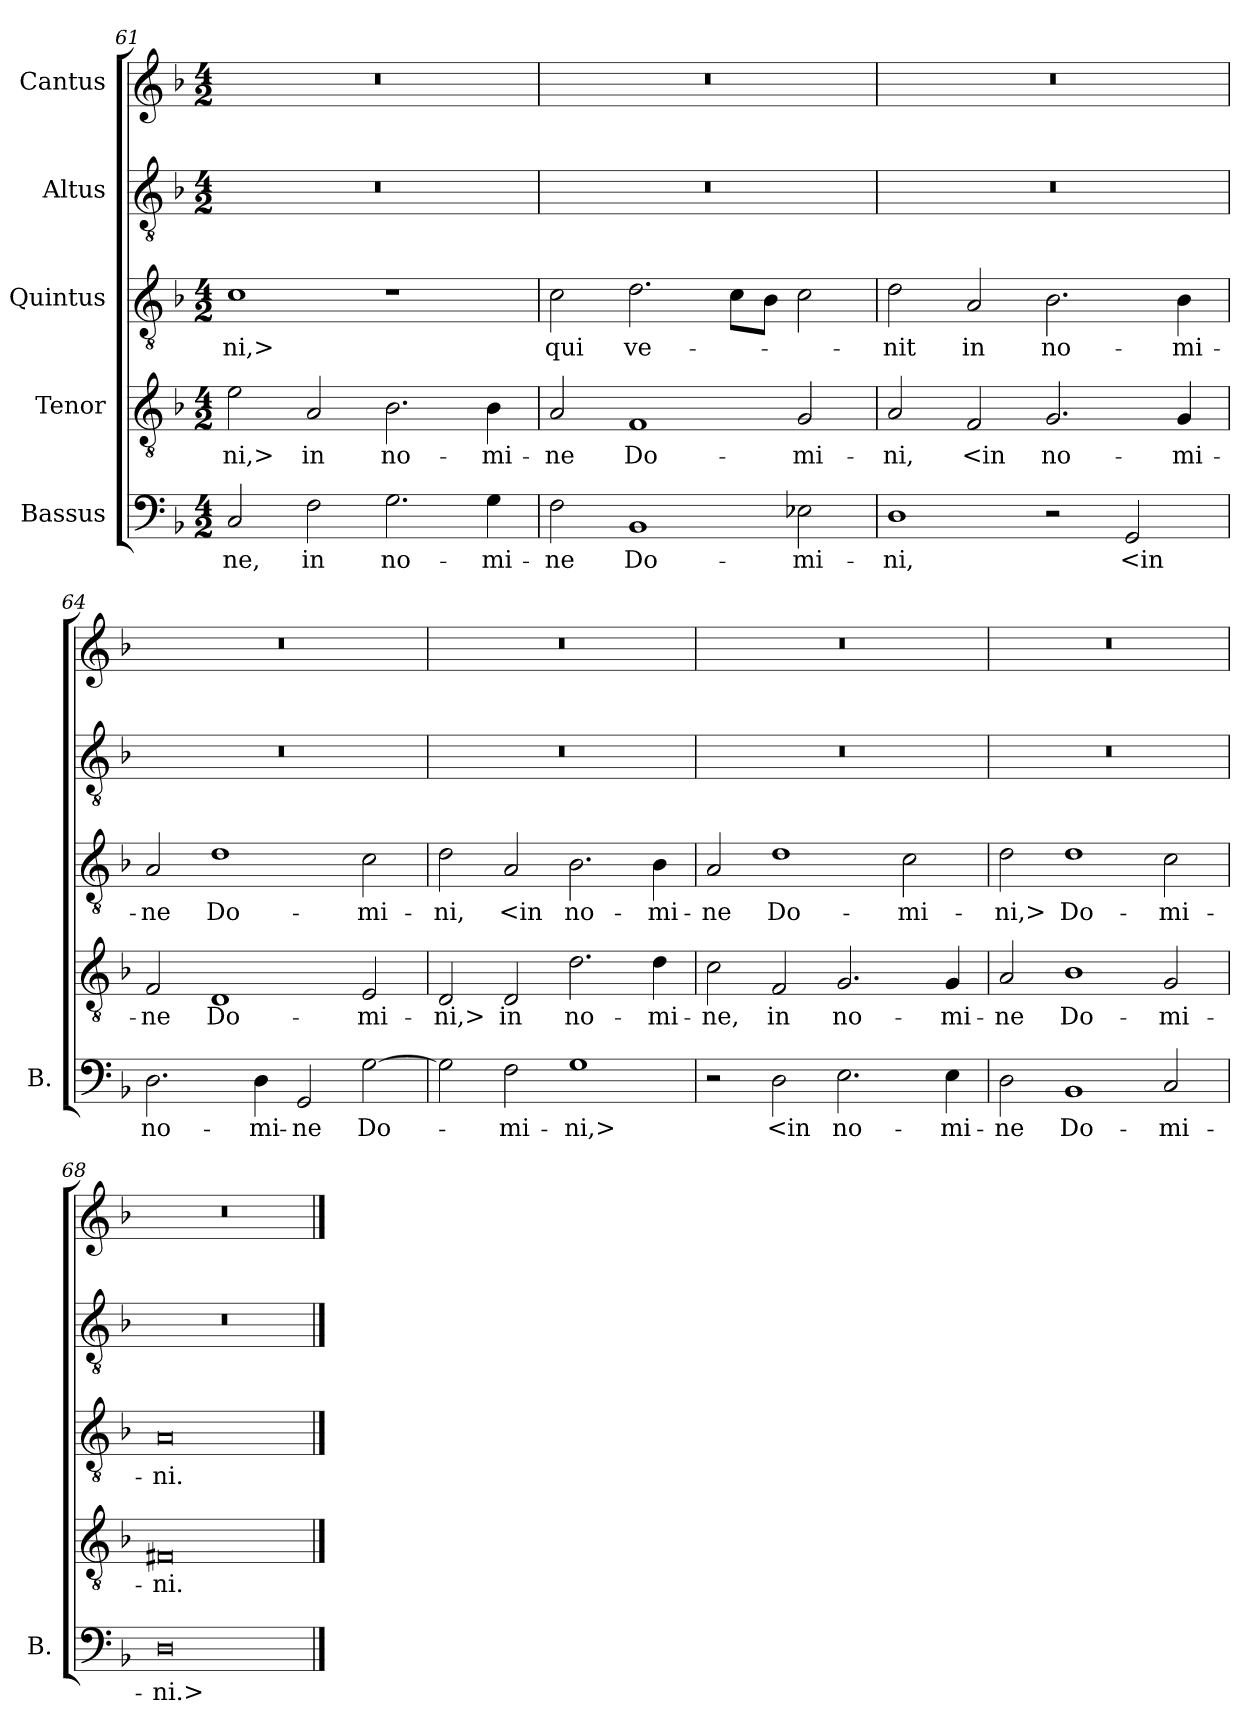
**kern	**text	**kern	**text	**kern	**text	**kern	**kern
*part5	*part5	*part4	*part4	*part3	*part3	*part2	*part1
*staff5	*staff5	*staff4	*staff4	*staff3	*staff3	*staff2	*staff1
*I"Bassus	*	*I"Tenor	*	*I"Quintus	*	*I"Altus	*I"Cantus
*I'B.	*	*	*	*	*	*	*
*clefF4	*	*clefGv2	*	*clefGv2	*	*clefGv2	*clefG2
*	*	*ITrd7c12	*	*ITrd7c12	*	*ITrd7c12	*
*k[b-]	*	*k[b-]	*	*k[b-]	*	*k[b-]	*k[b-]
*F:	*	*F:	*	*F:	*	*F:	*F:
*M4/2	*	*M4/2	*	*M4/2	*	*M4/2	*M4/2
=61	=61	=61	=61	=61	=61	=61	=61
2C/	-ne,	2E\	-ni,>	1C\	-ni,>	0r	0r
2F\	in	2AA/	in	.	.	.	.
2.G\	no-	2.BB-\	no-	1r	.	.	.
4G\	-mi-	4BB-\	-mi-	.	.	.	.
=62	=62	=62	=62	=62	=62	=62	=62
2F\	-ne	2AA/	-ne	2C\	qui	0r	0r
1BB-/	Do-	1FF/	Do-	2.D\	ve-	.	.
.	.	.	.	8C\L	.	.	.
.	.	.	.	8BB-\J	.	.	.
2E-\	-mi-	2GG/	-mi-	2C\	.	.	.
=63	=63	=63	=63	=63	=63	=63	=63
1D\	-ni,	2AA/	-ni,	2D\	-nit	0r	0r
.	.	2FF/	<in	2AA/	in	.	.
2r	.	2.GG/	no-	2.BB-\	no-	.	.
2GG/	<in	.	.	.	.	.	.
.	.	4GG/	-mi-	4BB-\	-mi-	.	.
=64	=64	=64	=64	=64	=64	=64	=64
2.D\	no-	2FF/	-ne	2AA/	-ne	0r	0r
.	.	1DD/	Do-	1D\	Do-	.	.
4D\	-mi-	.	.	.	.	.	.
2GG/	-ne	.	.	.	.	.	.
[2G\	Do-	2EE/	-mi-	2C\	-mi-	.	.
=65	=65	=65	=65	=65	=65	=65	=65
2G\]	.	2DD/	-ni,>	2D\	-ni,	0r	0r
2F\	-mi-	2DD/	in	2AA/	<in	.	.
1G\	-ni,>	2.D\	no-	2.BB-\	no-	.	.
.	.	4D\	-mi-	4BB-\	-mi-	.	.
=66	=66	=66	=66	=66	=66	=66	=66
2r	.	2C\	-ne,	2AA/	-ne	0r	0r
2D\	<in	2FF/	in	1D\	Do-	.	.
2.E\	no-	2.GG/	no-	.	.	.	.
.	.	.	.	2C\	-mi-	.	.
4E\	-mi-	4GG/	-mi-	.	.	.	.
=67	=67	=67	=67	=67	=67	=67	=67
2D\	-ne	2AA/	-ne	2D\	-ni,>	0r	0r
1BB-/	Do-	1BB-\	Do-	1D\	Do-	.	.
2C/	-mi-	2GG/	-mi-	2C\	-mi-	.	.
=68	=68	=68	=68	=68	=68	=68	=68
0D\	-ni.>	0FF#X/	-ni.	0AA/	-ni.	0r	0r
==	==	==	==	==	==	==	==
*-	*-	*-	*-	*-	*-	*-	*-
